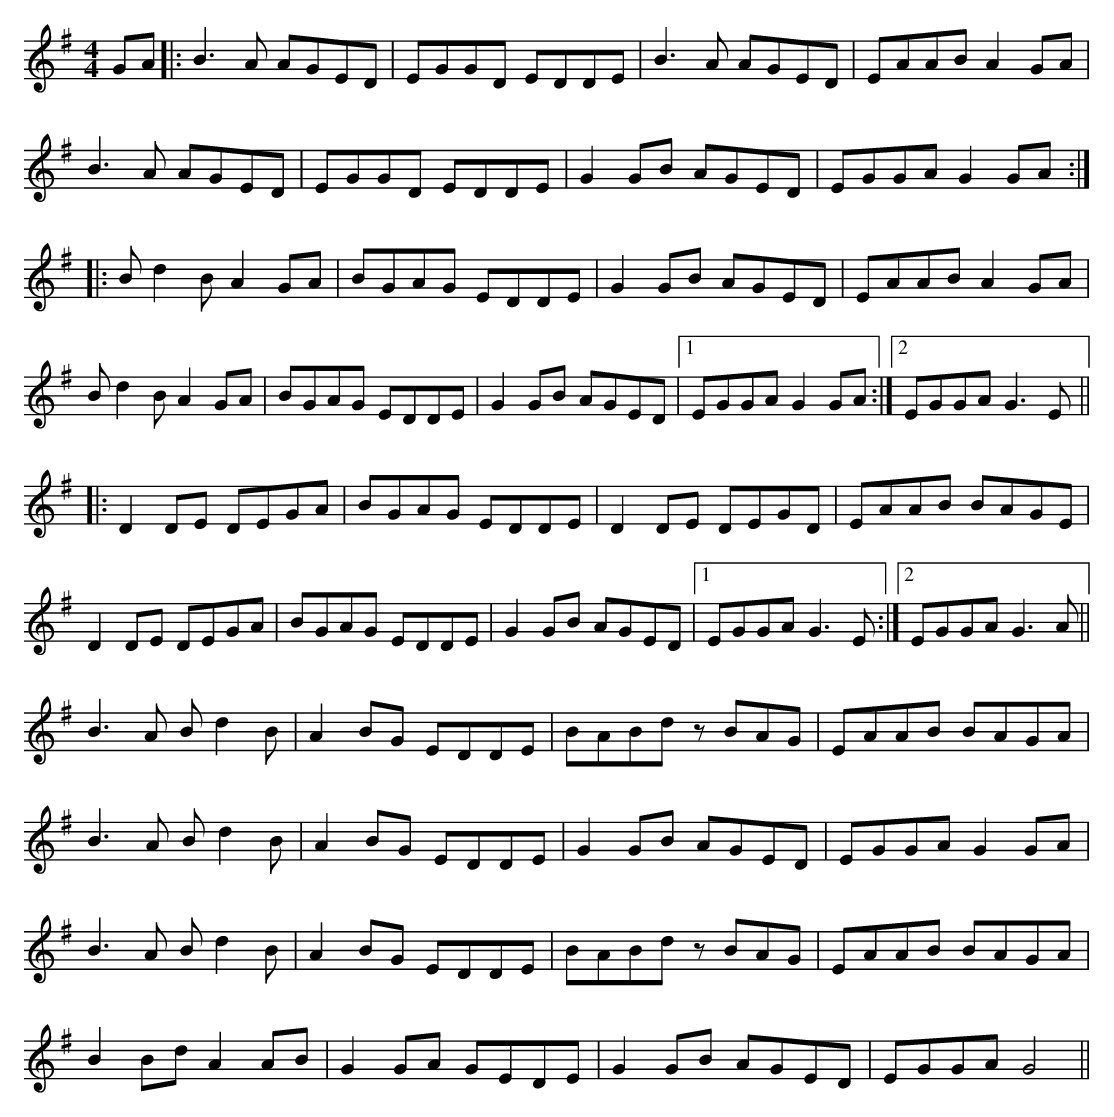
X:1
M:4/4
K:G
GA|:B3A AGED|EGGD EDDE|B3A AGED|EAAB A2GA|
B3A AGED|EGGD EDDE|G2GB AGED|EGGA G2 GA:|
|:Bd2BA2GA|BGAG EDDE|G2GB AGED|EAAB A2GA|
Bd2B A2GA|BGAG EDDE|G2GB AGED|1 EGGA G2 GA:|2 EGGA G3E||
|:D2DE DEGA|BGAG EDDE|D2DE DEGD|EAAB BAGE|
D2DE DEGA|BGAG EDDE|G2GB AGED|1 EGGA G3E:|2 EGGA G3A||
B3A Bd2B|A2BG EDDE|BABd zBAG|EAAB BAGA|
B3A Bd2B|A2BG EDDE|G2GB AGED|EGGA G2GA|
B3A Bd2B|A2BG EDDE|BABd zBAG|EAAB BAGA|
B2Bd A2AB|G2GA GEDE|G2GB AGED|EGGA G4||
